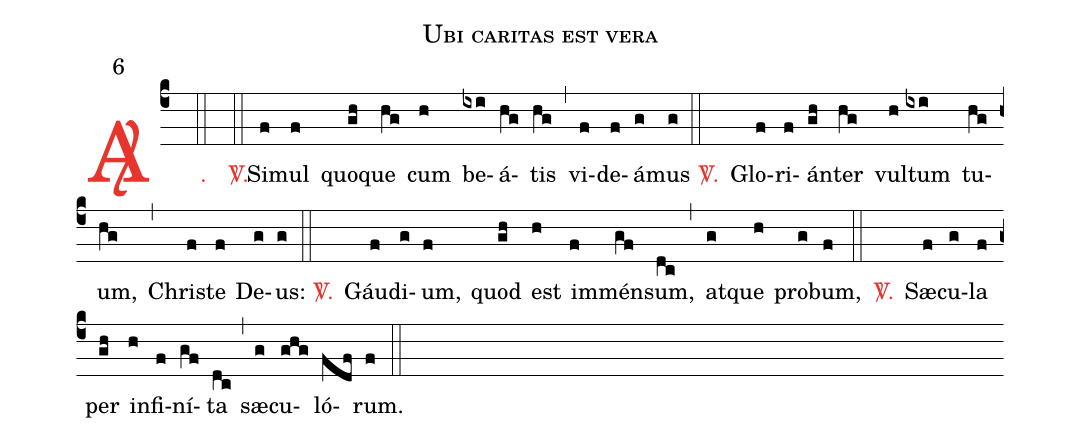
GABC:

name: Ubi caritas est vera;
mode: 6;
%%
(c4)

<c><sp>A/</sp>.</c>(::)

(::)

<c><sp>V/</sp>.</c>() Si(f)mul(f) quo(gh)que(hg) cum(h) be(ixi)á(hg)tis(hg) (,) vi(f)de(f)á(g)mus(g)

(::)

<c><sp>V/</sp>.</c>() Glo(f)ri(f)án(gh)ter(hg) vul(h)tum(ixi) tu(hg)um,(hg) (,) Chri(f)ste(f) De(g)us:(g)

(::)

<c><sp>V/</sp>.</c>() Gáu(f)di(g)um,(f) quod(gh) est(h) im(f)mén(gf)sum,(dc) (,) at(g)que(h) pro(g)bum,(f)

(::)

<c><sp>V/</sp>.</c>() Sæ(f)cu(g)la(f) per(gh) in(h)fi(f)ní(gf)ta(dc) (,) sæ(g)cu(ghg)ló(fdf)rum.(f)

(::)
